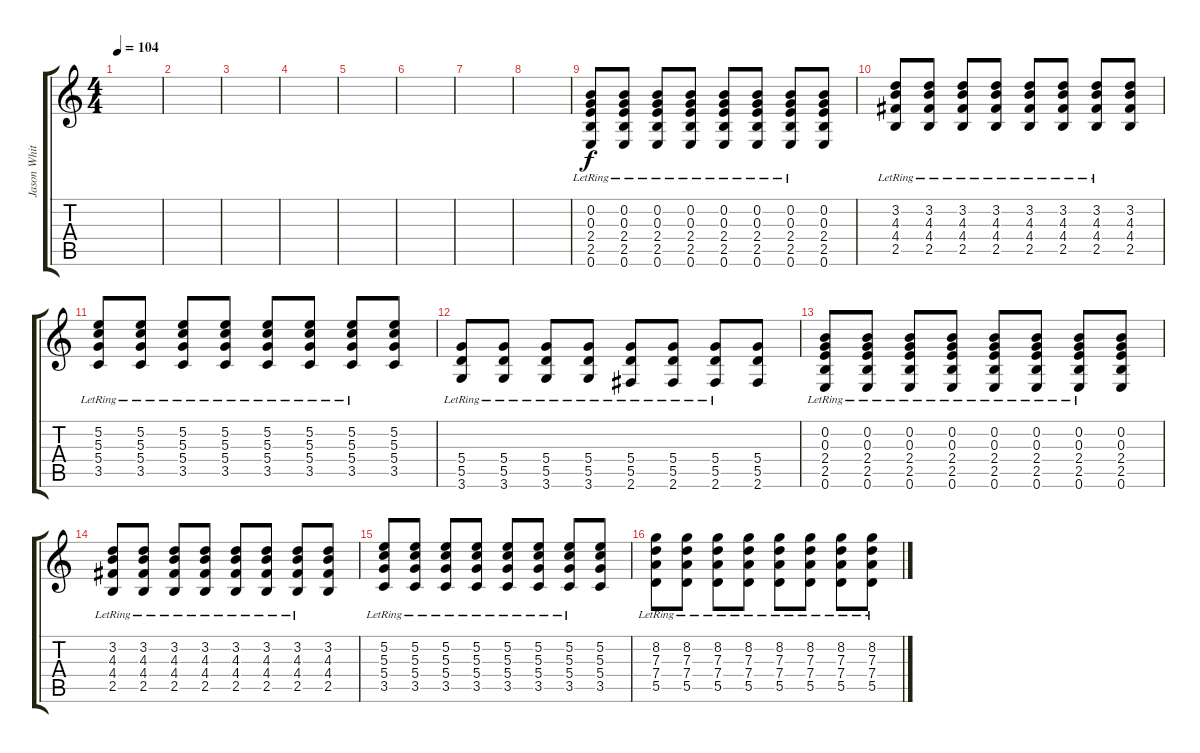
\track ("Jason White Gtr 2" "Jason Whit") {instrument distortionguitar}
\staff {score tabs}
\tuning (E4 B3 G3 D3 A2 E2) {hide}
\ts (4 4)
\tempo 104
\clef g2
\ks c
|
|
|
|
|
|
|
|
(0.2{lr} 0.3{lr} 2.4{lr} 2.5{lr} 0.6{lr}).8{volume 3 instrument overdrivenguitar} (0.2{lr} 0.3{lr} 2.4{lr} 2.5{lr} 0.6{lr}).8 (0.2{lr} 0.3{lr} 2.4{lr} 2.5{lr} 0.6{lr}).8 (0.2{lr} 0.3 2.4{lr} 2.5{lr} 0.6{lr}).8 (0.2{lr} 0.3{lr} 2.4{lr} 2.5{lr} 0.6{lr}).8 (0.2{lr} 0.3{lr} 2.4{lr} 2.5{lr} 0.6{lr}).8 (0.2{lr} 0.3{lr} 2.4{lr} 2.5{lr} 0.6{lr}).8 (0.2 0.3 2.4 2.5 0.6).8 |
(3.2{lr} 4.3{lr} 4.4{lr} 2.5{lr}).8 (3.2{lr} 4.3{lr} 4.4{lr} 2.5{lr}).8 (3.2{lr} 4.3{lr} 4.4{lr} 2.5{lr}).8 (3.2{lr} 4.3{lr} 4.4{lr} 2.5{lr}).8 (3.2{lr} 4.3{lr} 4.4{lr} 2.5{lr}).8 (3.2{lr} 4.3{lr} 4.4{lr} 2.5{lr}).8 (3.2{lr} 4.3{lr} 4.4{lr} 2.5{lr}).8 (3.2 4.3 4.4 2.5).8 |
(5.2{lr} 5.3{lr} 5.4{lr} 3.5{lr}).8 (5.2{lr} 5.3{lr} 5.4{lr} 3.5{lr}).8 (5.2{lr} 5.3{lr} 5.4{lr} 3.5{lr}).8 (5.2{lr} 5.3{lr} 5.4{lr} 3.5{lr}).8 (5.2{lr} 5.3{lr} 5.4{lr} 3.5{lr}).8 (5.2{lr} 5.3{lr} 5.4{lr} 3.5{lr}).8 (5.2{lr} 5.3{lr} 5.4{lr} 3.5{lr}).8 (5.2 5.3 5.4 3.5).8 |
(5.4{lr} 5.5{lr} 3.6{lr}).8 (5.4{lr} 5.5{lr} 3.6{lr}).8 (5.4{lr} 5.5{lr} 3.6{lr}).8 (5.4{lr} 5.5{lr} 3.6{lr}).8 (5.4{lr} 5.5{lr} 2.6{lr}).8 (5.4{lr} 5.5{lr} 2.6{lr}).8 (5.4{lr} 5.5{lr} 2.6{lr}).8 (5.4 5.5 2.6).8 |
(0.2{lr} 0.3{lr} 2.4{lr} 2.5{lr} 0.6{lr}).8 (0.2{lr} 0.3{lr} 2.4{lr} 2.5{lr} 0.6{lr}).8 (0.2{lr} 0.3{lr} 2.4{lr} 2.5{lr} 0.6{lr}).8 (0.2{lr} 0.3 2.4{lr} 2.5{lr} 0.6{lr}).8 (0.2{lr} 0.3{lr} 2.4{lr} 2.5{lr} 0.6{lr}).8 (0.2{lr} 0.3{lr} 2.4{lr} 2.5{lr} 0.6{lr}).8 (0.2{lr} 0.3{lr} 2.4{lr} 2.5{lr} 0.6{lr}).8 (0.2 0.3 2.4 2.5 0.6).8 |
(3.2{lr} 4.3{lr} 4.4{lr} 2.5{lr}).8 (3.2{lr} 4.3{lr} 4.4{lr} 2.5{lr}).8 (3.2{lr} 4.3{lr} 4.4{lr} 2.5{lr}).8 (3.2{lr} 4.3{lr} 4.4{lr} 2.5{lr}).8 (3.2{lr} 4.3{lr} 4.4{lr} 2.5{lr}).8 (3.2{lr} 4.3{lr} 4.4{lr} 2.5{lr}).8 (3.2{lr} 4.3{lr} 4.4{lr} 2.5{lr}).8 (3.2 4.3 4.4 2.5).8 |
(5.2{lr} 5.3{lr} 5.4{lr} 3.5{lr}).8 (5.2{lr} 5.3{lr} 5.4{lr} 3.5{lr}).8 (5.2{lr} 5.3{lr} 5.4{lr} 3.5{lr}).8 (5.2{lr} 5.3{lr} 5.4{lr} 3.5{lr}).8 (5.2{lr} 5.3{lr} 5.4{lr} 3.5{lr}).8 (5.2{lr} 5.3{lr} 5.4{lr} 3.5{lr}).8 (5.2{lr} 5.3{lr} 5.4{lr} 3.5{lr}).8 (5.2 5.3 5.4 3.5).8 |
(8.2{lr} 7.3{lr} 7.4{lr} 5.5{lr}).8{volume 4} (8.2{lr} 7.3{lr} 7.4{lr} 5.5{lr}).8 (8.2{lr} 7.3{lr} 7.4{lr} 5.5{lr}).8 (8.2{lr} 7.3{lr} 7.4{lr} 5.5{lr}).8 (8.2{lr} 7.3{lr} 7.4{lr} 5.5{lr}).8 (8.2{lr} 7.3{lr} 7.4{lr} 5.5{lr}).8 (8.2{lr} 7.3{lr} 7.4{lr} 5.5{lr}).8 (8.2{lr} 7.3{lr} 7.4{lr} 5.5{lr}).8
